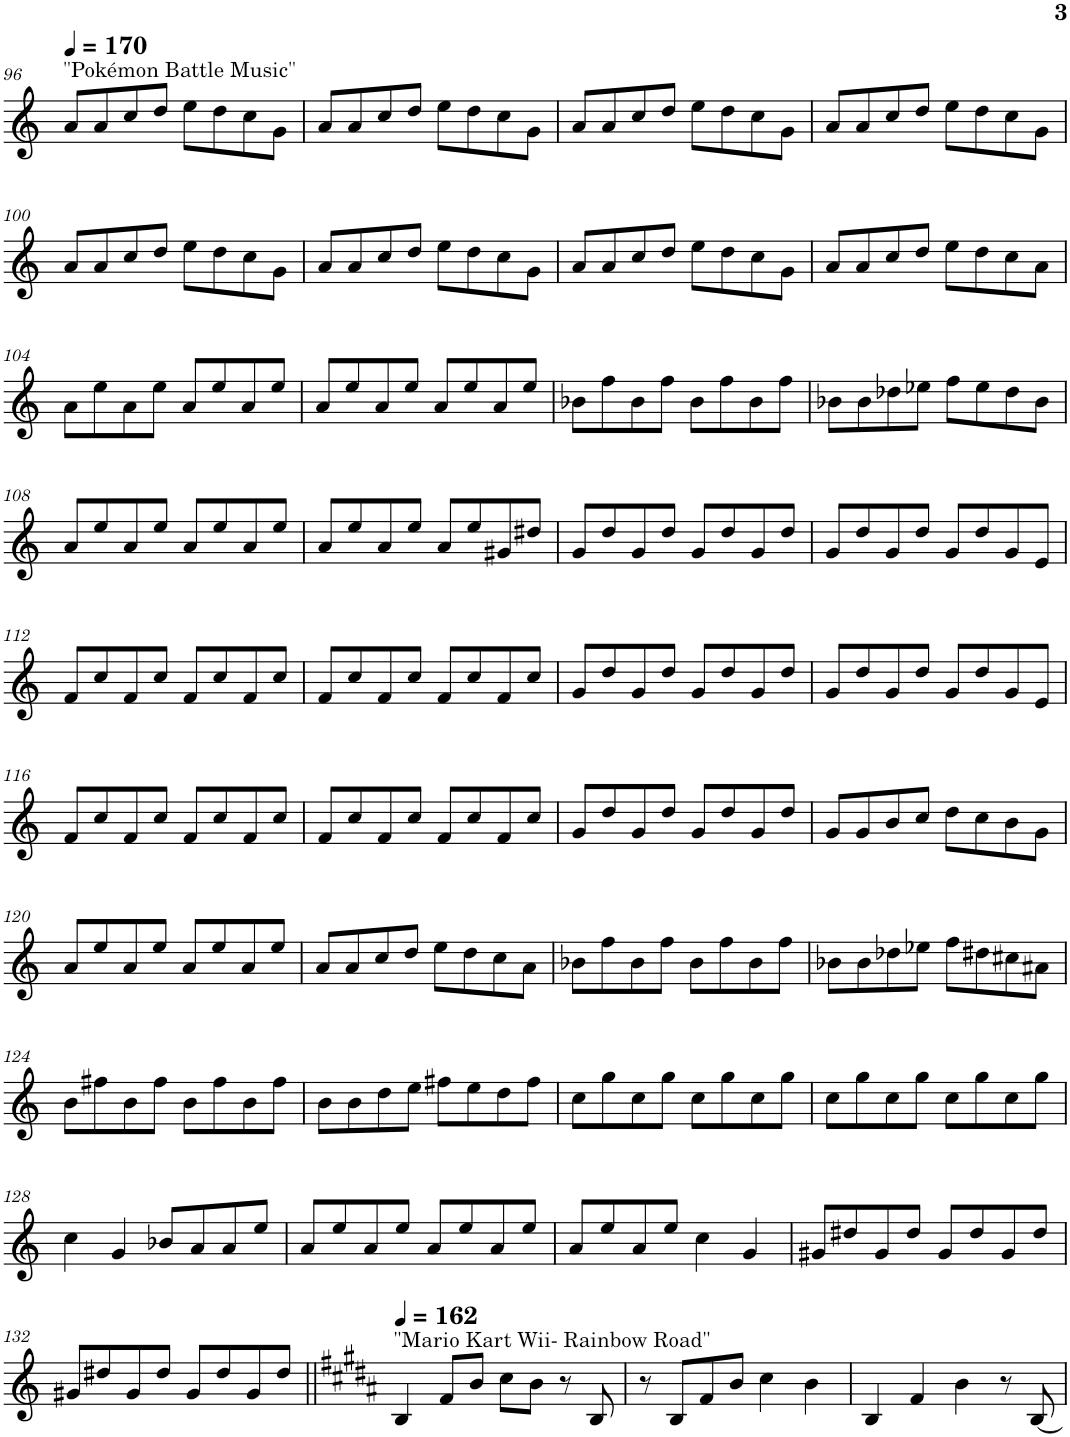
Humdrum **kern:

**kern
*part1
*staff1
*I"Baritone Saxophone
*I'Bar. Sax.
!!LO:PB:g=z
*clefG2
*Trd12c21
*k[]
*M4/4
*MM170
=96
!LO:TX:a:t="Pokémon Battle Music"
8a/L
8a/
8cc/
8dd/J
8ee\L
8dd\
8cc\
8g\J
=97
8a/L
8a/
8cc/
8dd/J
8ee\L
8dd\
8cc\
8g\J
=98
8a/L
8a/
8cc/
8dd/J
8ee\L
8dd\
8cc\
8g\J
=99
8a/L
8a/
8cc/
8dd/J
8ee\L
8dd\
8cc\
8g\J
!!LO:LB:g=z
=100
8a/L
8a/
8cc/
8dd/J
8ee\L
8dd\
8cc\
8g\J
=101
8a/L
8a/
8cc/
8dd/J
8ee\L
8dd\
8cc\
8g\J
=102
8a/L
8a/
8cc/
8dd/J
8ee\L
8dd\
8cc\
8g\J
=103
8a/L
8a/
8cc/
8dd/J
8ee\L
8dd\
8cc\
8a\J
!!LO:LB:g=z
=104
8a\L
8ee\
8a\
8ee\J
8a/L
8ee/
8a/
8ee/J
=105
8a/L
8ee/
8a/
8ee/J
8a/L
8ee/
8a/
8ee/J
=106
8b-X\L
8ff\
8b-\
8ff\J
8b-\L
8ff\
8b-\
8ff\J
=107
8b-X\L
8b-\
8dd-X\
8ee-X\J
8ff\L
8ee-\
8dd-\
8b-\J
!!LO:LB:g=z
=108
8a/L
8ee/
8a/
8ee/J
8a/L
8ee/
8a/
8ee/J
=109
8a/L
8ee/
8a/
8ee/J
8a/L
8ee/
8g#X/
8dd#X/J
=110
8g/L
8dd/
8g/
8dd/J
8g/L
8dd/
8g/
8dd/J
=111
8g/L
8dd/
8g/
8dd/J
8g/L
8dd/
8g/
8e/J
!!LO:LB:g=z
=112
8f/L
8cc/
8f/
8cc/J
8f/L
8cc/
8f/
8cc/J
=113
8f/L
8cc/
8f/
8cc/J
8f/L
8cc/
8f/
8cc/J
=114
8g/L
8dd/
8g/
8dd/J
8g/L
8dd/
8g/
8dd/J
=115
8g/L
8dd/
8g/
8dd/J
8g/L
8dd/
8g/
8e/J
!!LO:LB:g=z
=116
8f/L
8cc/
8f/
8cc/J
8f/L
8cc/
8f/
8cc/J
=117
8f/L
8cc/
8f/
8cc/J
8f/L
8cc/
8f/
8cc/J
=118
8g/L
8dd/
8g/
8dd/J
8g/L
8dd/
8g/
8dd/J
=119
8g/L
8g/
8b/
8cc/J
8dd\L
8cc\
8b\
8g\J
!!LO:LB:g=z
=120
8a/L
8ee/
8a/
8ee/J
8a/L
8ee/
8a/
8ee/J
=121
8a/L
8a/
8cc/
8dd/J
8ee\L
8dd\
8cc\
8a\J
=122
8b-X\L
8ff\
8b-\
8ff\J
8b-\L
8ff\
8b-\
8ff\J
=123
8b-X\L
8b-\
8dd-X\
8ee-X\J
8ff\L
8dd#X\
8cc#X\
8a#X\J
!!LO:LB:g=z
=124
8b\L
8ff#X\
8b\
8ff#\J
8b\L
8ff#\
8b\
8ff#\J
=125
8b\L
8b\
8dd\
8ee\J
8ff#X\L
8ee\
8dd\
8ff#\J
=126
8cc\L
8gg\
8cc\
8gg\J
8cc\L
8gg\
8cc\
8gg\J
=127
8cc\L
8gg\
8cc\
8gg\J
8cc\L
8gg\
8cc\
8gg\J
!!LO:LB:g=z
=128
4cc\
4g/
8b-X/L
8a/
8a/
8ee/J
=129
8a/L
8ee/
8a/
8ee/J
8a/L
8ee/
8a/
8ee/J
=130
8a/L
8ee/
8a/
8ee/J
4cc\
4g/
=131
8g#X/L
8dd#X/
8g#/
8dd#/J
8g#/L
8dd#/
8g#/
8dd#/J
!!LO:LB:g=z
=132
8g#X/L
8dd#X/
8g#/
8dd#/J
8g#/L
8dd#/
8g#/
8dd#/J
=133||
*k[f#c#g#d#a#]
*MM162
!LO:TX:a:t="Mario Kart Wii- Rainbow Road"
4B/
8f#/L
8b/J
8cc#\L
8b\J
8r
8B/
=134
8r
8B/L
8f#/
8b/J
4cc#\
4b\
=135
4B/
4f#/
4b\
8r
[8B/
=
*-
